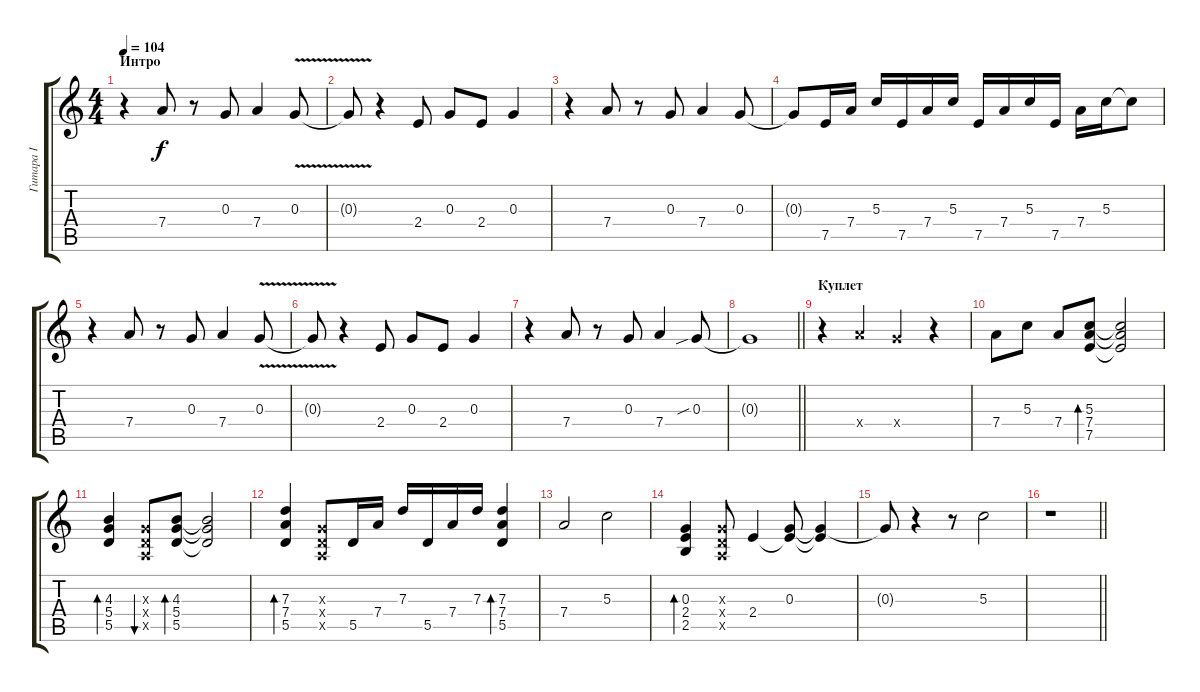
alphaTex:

\track ("Гитара I" "Гитара I") {instrument distortionguitar}
\staff {score tabs}
\tuning (E4 B3 G3 D3 A2 E2) {hide}
\ts (4 4)
\section ("" "Интро")
\tempo 104
\clef g2
\ks c
r.4{dy f instrument distortionguitar} 7.4.8 r.8 0.3.8 7.4.4 0.3{v}.8 |
0.3{t}.8 r.4 2.4.8 0.3.8 2.4.8 0.3.4 |
r.4 7.4.8 r.8 0.3.8 7.4.4 0.3.8 |
0.3{t}.8 7.5.16 7.4.16 5.3.16 7.5.16 7.4.16 5.3.16 7.5.16 7.4.16 5.3.16 7.5.16 7.4.16 5.3.16 5.3{t}.8 |
r.4 7.4.8 r.8 0.3.8 7.4.4 0.3{v}.8 |
0.3{t}.8 r.4 2.4.8 0.3.8 2.4.8 0.3.4 |
r.4 7.4.8 r.8 0.3.8 7.4.4 0.3{sib}.8 |
\barLineRight lightlight
0.3{t}.1 |
\section ("" "Куплет")
r.4{volume 7} 7.4{x}.4 5.4{x}.4 r.4 |
7.4.8 5.3.8 7.4.8 (5.3 7.4 7.5).8{bd 60} (5.3{t} 7.4{t} 7.5{t}).2 |
(4.3 5.4 5.5).4{bd 60} (0.3{x} 0.4{x} 0.5{x}).8{bu 60} (4.3 5.4 5.5).8{bd 60} (4.3{t} 5.4{t} 5.5{t}).2 |
(7.3 7.4 5.5).4{bd 60} (0.3{x} 0.4{x} 0.5{x}).8 5.5.16 7.4.16 7.3.16 5.5.16 7.4.16 7.3.16 (7.3 7.4 5.5).4{bd 60} |
7.4.2 5.3.2 |
(0.3 2.4 2.5).4{bd 60} (0.3{x} 0.4{x} 0.5{x}).8 2.4.4 (0.3 2.4{t}).8 (0.3{t} 2.4{t}).4 |
0.3{t}.8 r.4 r.8 5.3.2 |
\barLineRight lightlight
r.1
